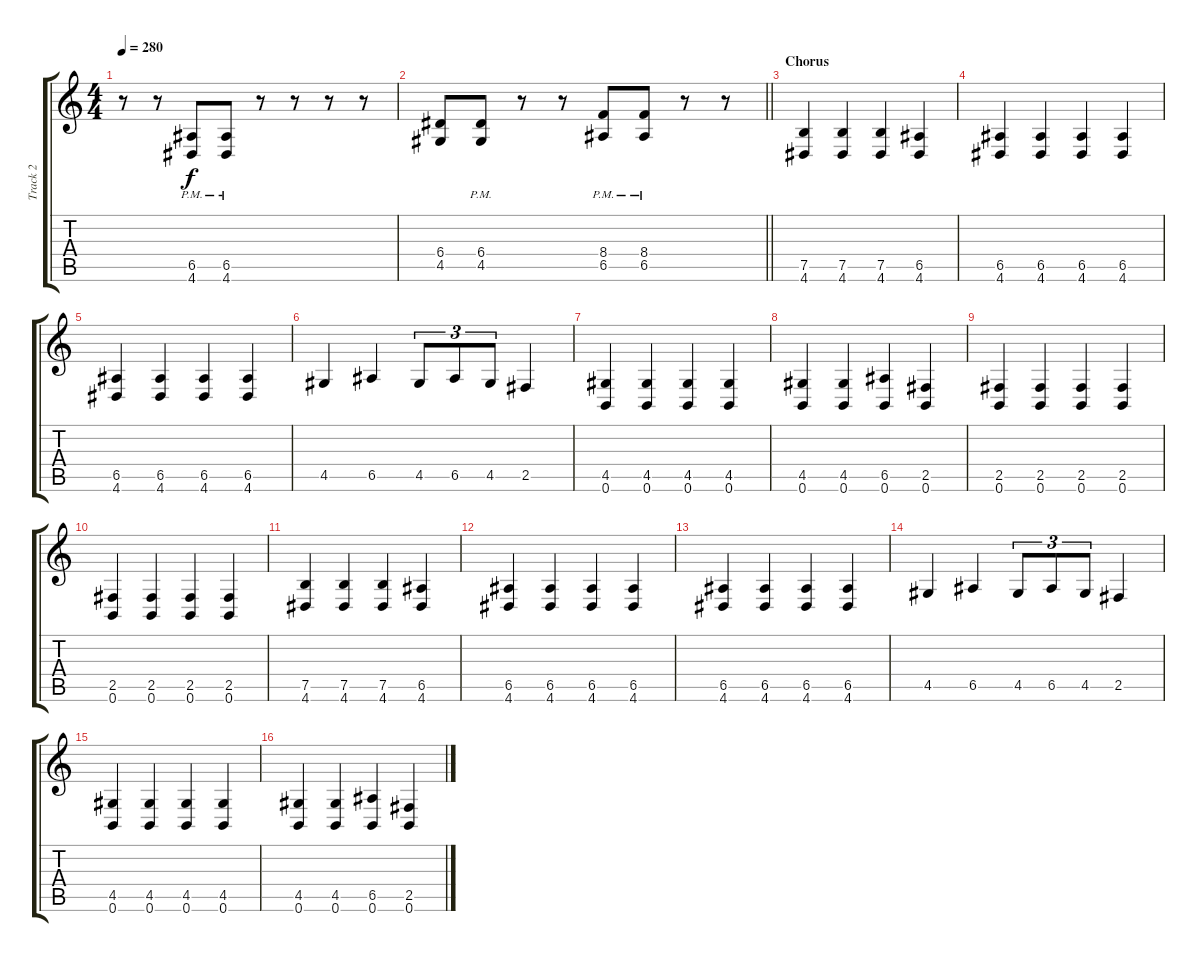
\track ("Track 2" "Track 2") {instrument distortionguitar}
\staff {score tabs}
\tuning (B3 Gb3 D3 A2 E2 B1) {hide}
\ts (4 4)
\tempo 280
\clef g2
\ks c
r.8{dy f} r.8 (6.5{pm} 4.6{pm}).8 (6.5{pm} 4.6{pm}).8 r.8 r.8 r.8 r.8 |
\barLineRight lightlight
(6.4 4.5).8 (6.4 4.5{pm}).8 r.8 r.8 (8.4 6.5{pm}).8 (8.4 6.5{pm}).8 r.8 r.8 |
\section ("" "Chorus")
(7.5 4.6).4 (7.5 4.6).4 (7.5 4.6).4 (6.5 4.6).4 |
(6.5 4.6).4 (6.5 4.6).4 (6.5 4.6).4 (6.5 4.6).4 |
(6.5 4.6).4 (6.5 4.6).4 (6.5 4.6).4 (6.5 4.6).4 |
4.5.4 6.5.4 4.5.8{tu (3 2)} 6.5.8{tu (3 2)} 4.5.8{tu (3 2)} 2.5.4 |
(4.5 0.6).4 (4.5 0.6).4 (4.5 0.6).4 (4.5 0.6).4 |
(4.5 0.6).4 (4.5 0.6).4 (6.5 0.6).4 (2.5 0.6).4 |
(2.5 0.6).4 (2.5 0.6).4 (2.5 0.6).4 (2.5 0.6).4 |
(2.5 0.6).4 (2.5 0.6).4 (2.5 0.6).4 (2.5 0.6).4 |
(7.5 4.6).4 (7.5 4.6).4 (7.5 4.6).4 (6.5 4.6).4 |
(6.5 4.6).4 (6.5 4.6).4 (6.5 4.6).4 (6.5 4.6).4 |
(6.5 4.6).4 (6.5 4.6).4 (6.5 4.6).4 (6.5 4.6).4 |
4.5.4 6.5.4 4.5.8{tu (3 2)} 6.5.8{tu (3 2)} 4.5.8{tu (3 2)} 2.5.4 |
(4.5 0.6).4 (4.5 0.6).4 (4.5 0.6).4 (4.5 0.6).4 |
(4.5 0.6).4 (4.5 0.6).4 (6.5 0.6).4 (2.5 0.6).4
